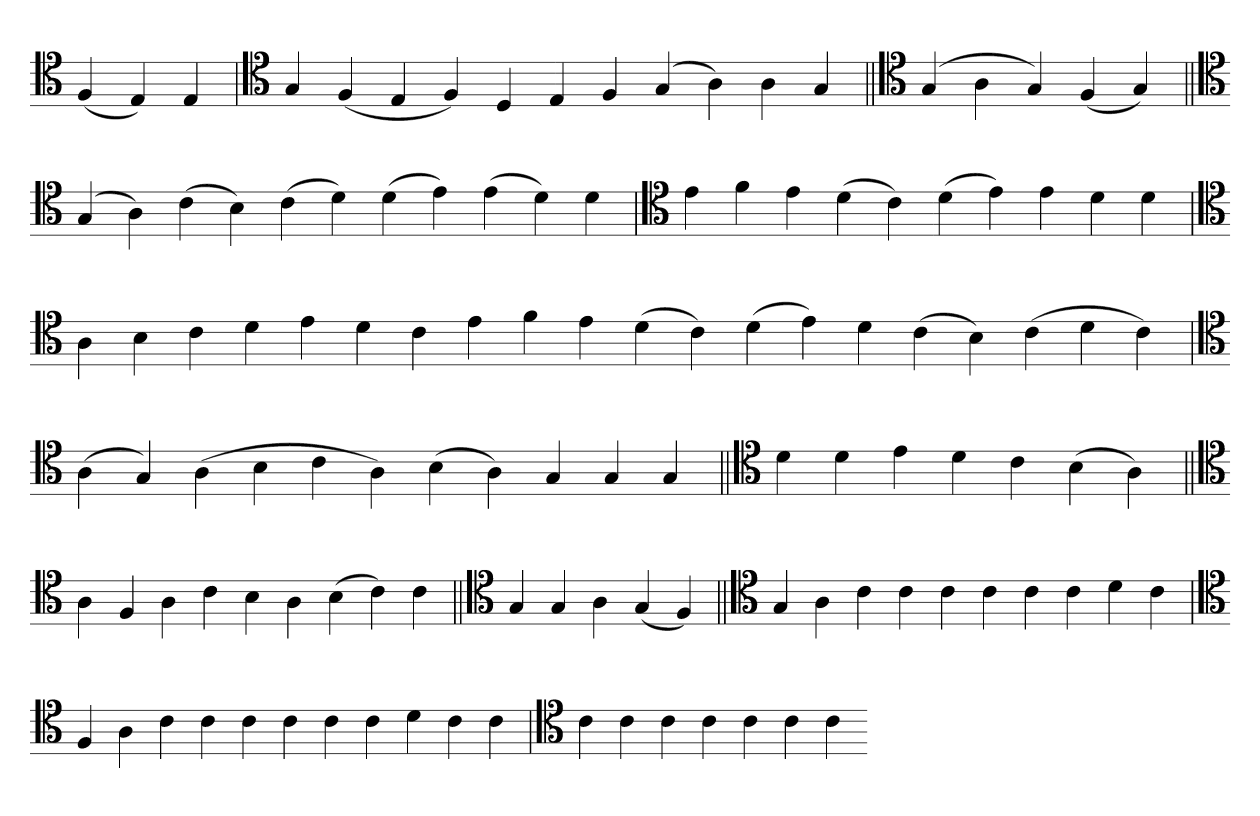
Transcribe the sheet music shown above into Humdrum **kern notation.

**kern
*part1
*staff1
*clefC4
=
(4F
4E)
4E
='
*clefC4
4G
(4F
4E
4F)
4D
4E
4F
(4G
4A)
4A
4G
=||
*clefC4
(4G
4A
4G)
(4F
4G)
=||
*clefC4
(4G
4A)
(4c
4B)
(4c
4d)
(4d
4e)
(4e
4d)
4d
=`
*clefC4
4e
4f
4e
(4d
4c)
(4d
4e)
4e
4d
4d
='
*clefC4
4A
4B
4c
4d
4e
4d
4c
4e
4f
4e
(4d
4c)
(4d
4e)
4d
(4c
4B)
(4c
4d
4c)
=`
*clefC4
(4A
4G)
(4A
4B
4c
4A)
(4B
4A)
4G
4G
4G
=||
*clefC4
4d
4d
4e
4d
4c
(4B
4A)
=||
*clefC4
4A
4F
4A
4c
4B
4A
(4B
4c)
4c
=||
*clefC4
4G
4G
4A
(4G
4F)
=||
*clefC4
4G
4A
4c
4c
4c
4c
4c
4c
4d
4c
=
*clefC4
4F
4A
4c
4c
4c
4c
4c
4c
4d
4c
4c
=
*clefC4
4c
4c
4c
4c
4c
4c
4c
=-
*-
